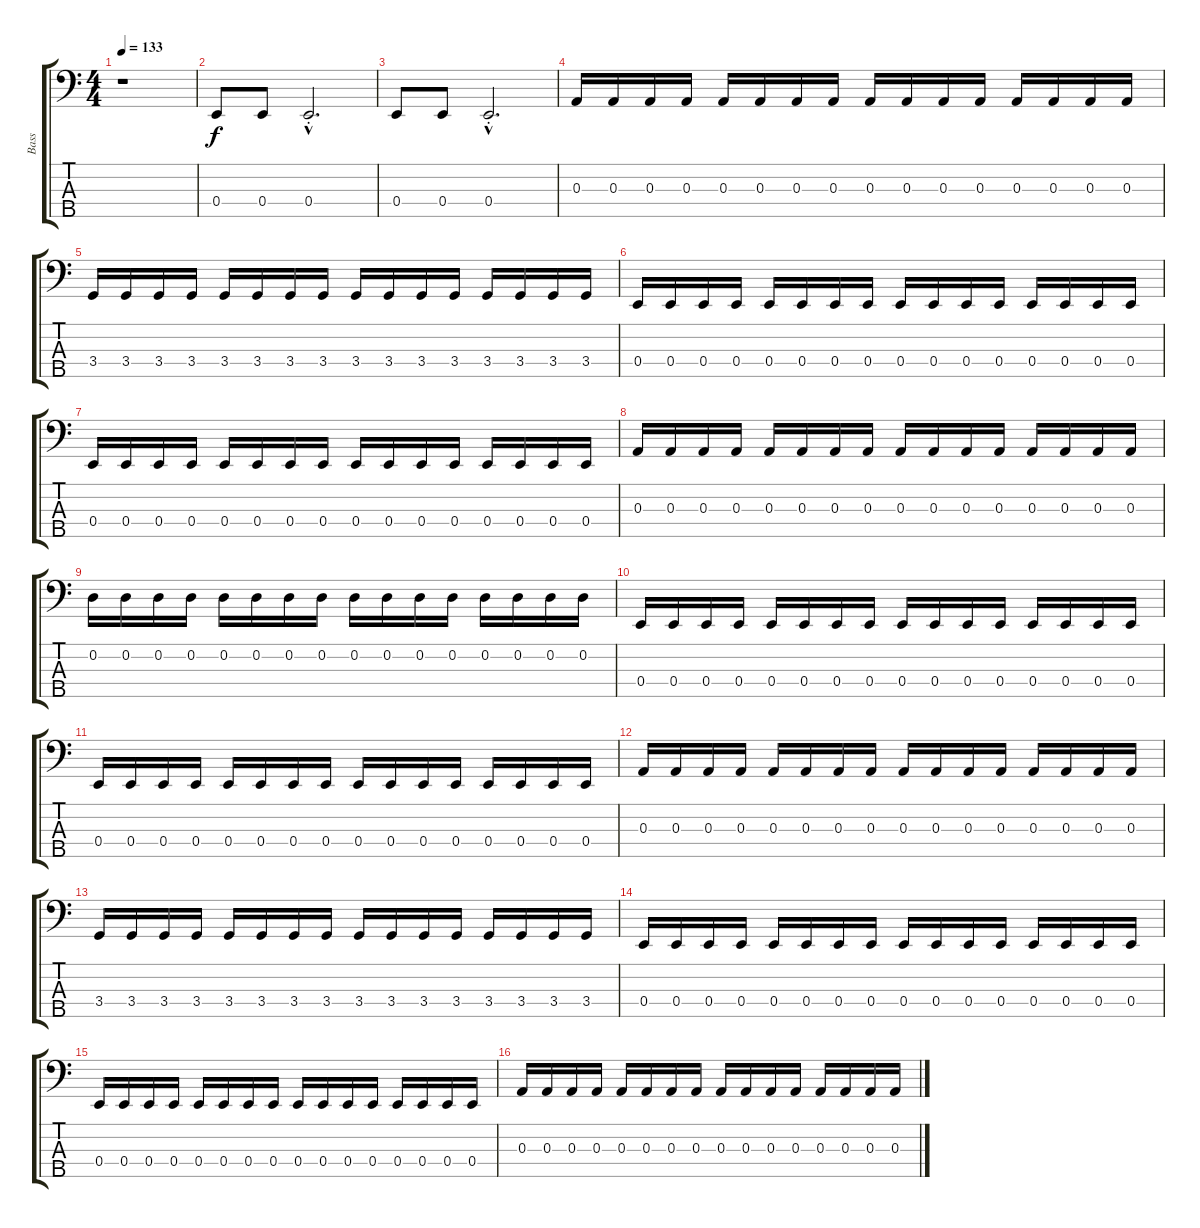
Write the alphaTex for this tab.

\track ("Bass" "Bass") {instrument electricbasspick}
\staff {score tabs}
\tuning (G2 D2 A1 E1 B0) {hide}
\ts (4 4)
\tempo 133
\clef f4
\ks c
r.1{dy f instrument electricbasspick} |
0.4.8 0.4.8 0.4{hac st}.2{d} |
0.4.8 0.4.8 0.4{hac st}.2{d} |
0.3.16 0.3.16 0.3.16 0.3.16 0.3.16 0.3.16 0.3.16 0.3.16 0.3.16 0.3.16 0.3.16 0.3.16 0.3.16 0.3.16 0.3.16 0.3.16 |
3.4.16 3.4.16 3.4.16 3.4.16 3.4.16 3.4.16 3.4.16 3.4.16 3.4.16 3.4.16 3.4.16 3.4.16 3.4.16 3.4.16 3.4.16 3.4.16 |
0.4.16 0.4.16 0.4.16 0.4.16 0.4.16 0.4.16 0.4.16 0.4.16 0.4.16 0.4.16 0.4.16 0.4.16 0.4.16 0.4.16 0.4.16 0.4.16 |
0.4.16 0.4.16 0.4.16 0.4.16 0.4.16 0.4.16 0.4.16 0.4.16 0.4.16 0.4.16 0.4.16 0.4.16 0.4.16 0.4.16 0.4.16 0.4.16 |
0.3.16 0.3.16 0.3.16 0.3.16 0.3.16 0.3.16 0.3.16 0.3.16 0.3.16 0.3.16 0.3.16 0.3.16 0.3.16 0.3.16 0.3.16 0.3.16 |
0.2.16 0.2.16 0.2.16 0.2.16 0.2.16 0.2.16 0.2.16 0.2.16 0.2.16 0.2.16 0.2.16 0.2.16 0.2.16 0.2.16 0.2.16 0.2.16 |
0.4.16 0.4.16 0.4.16 0.4.16 0.4.16 0.4.16 0.4.16 0.4.16 0.4.16 0.4.16 0.4.16 0.4.16 0.4.16 0.4.16 0.4.16 0.4.16 |
0.4.16 0.4.16 0.4.16 0.4.16 0.4.16 0.4.16 0.4.16 0.4.16 0.4.16 0.4.16 0.4.16 0.4.16 0.4.16 0.4.16 0.4.16 0.4.16 |
0.3.16 0.3.16 0.3.16 0.3.16 0.3.16 0.3.16 0.3.16 0.3.16 0.3.16 0.3.16 0.3.16 0.3.16 0.3.16 0.3.16 0.3.16 0.3.16 |
3.4.16 3.4.16 3.4.16 3.4.16 3.4.16 3.4.16 3.4.16 3.4.16 3.4.16 3.4.16 3.4.16 3.4.16 3.4.16 3.4.16 3.4.16 3.4.16 |
0.4.16 0.4.16 0.4.16 0.4.16 0.4.16 0.4.16 0.4.16 0.4.16 0.4.16 0.4.16 0.4.16 0.4.16 0.4.16 0.4.16 0.4.16 0.4.16 |
0.4.16 0.4.16 0.4.16 0.4.16 0.4.16 0.4.16 0.4.16 0.4.16 0.4.16 0.4.16 0.4.16 0.4.16 0.4.16 0.4.16 0.4.16 0.4.16 |
0.3.16 0.3.16 0.3.16 0.3.16 0.3.16 0.3.16 0.3.16 0.3.16 0.3.16 0.3.16 0.3.16 0.3.16 0.3.16 0.3.16 0.3.16 0.3.16
